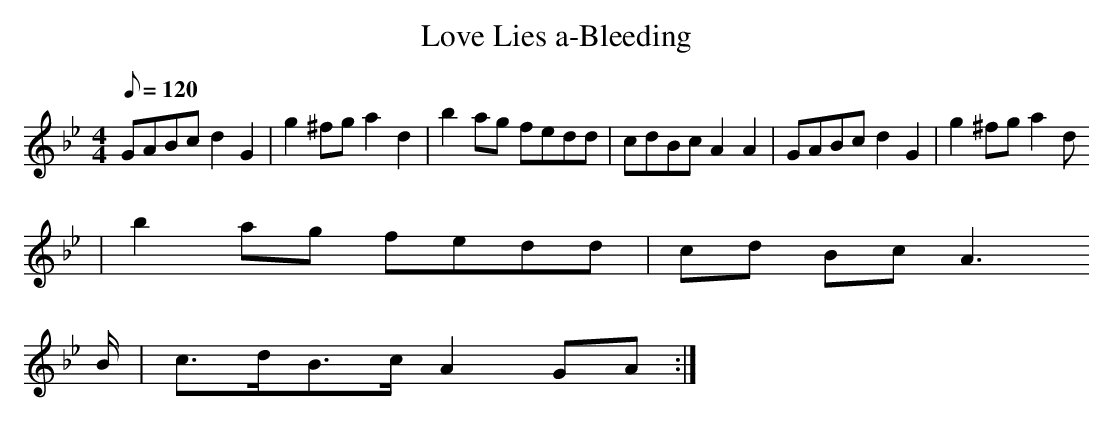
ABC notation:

X:1
T:Love Lies a-Bleeding
M:4/4
L:1/8
Q:120
K:Gm
GABc d2 G2| g2 ^fg a2 d2| b2 ag fedd|cdBc A2 A2| GABc d2 G2| g2 ^fg a2 d
2| b2 ag fedd| cd Bc A2
>B| c>dB>c A2 GA:|
